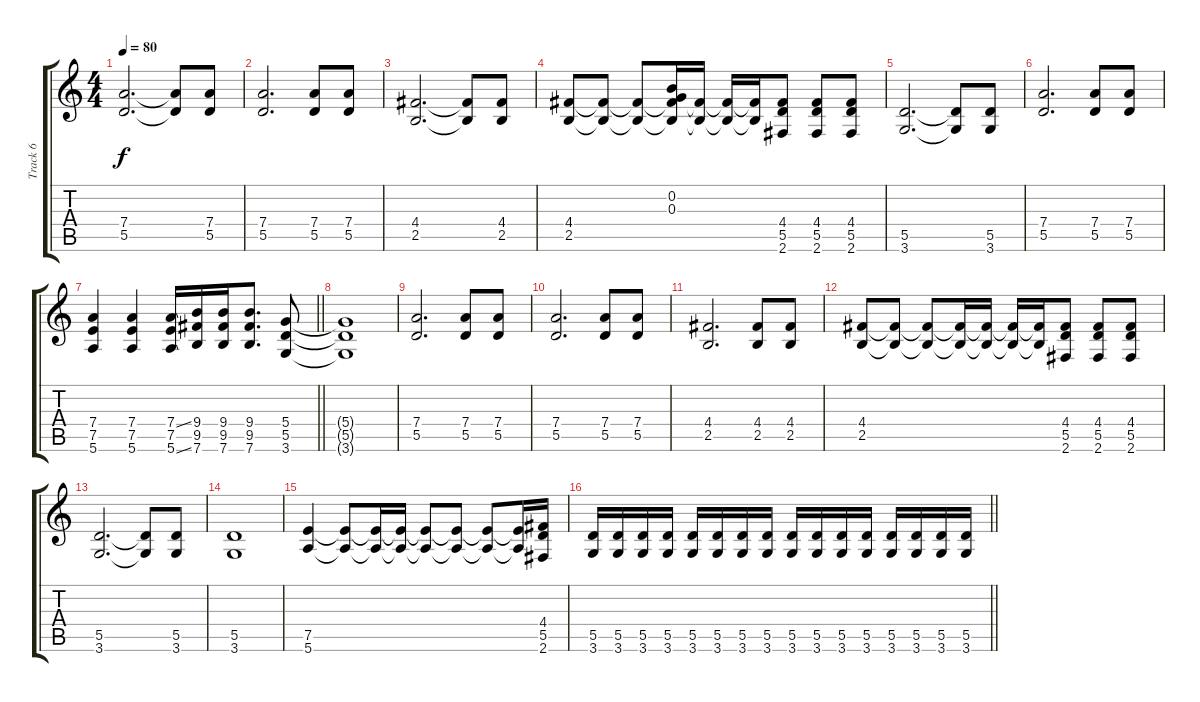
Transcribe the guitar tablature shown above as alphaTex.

\track ("Track 6" "Track 6") {instrument overdrivenguitar}
\staff {score tabs}
\tuning (E4 B3 G3 D3 A2 E2) {hide}
\ts (4 4)
\tempo 80
\clef g2
\ks c
(7.4 5.5).2{d dy f} (7.4{t} 5.5{t}).8 (7.4 5.5).8 |
(7.4 5.5).2{d} (7.4 5.5).8 (7.4 5.5).8 |
(4.4 2.5).2{d} (4.4{t} 2.5{t}).8 (4.4 2.5).8 |
(4.4 2.5).8 (4.4{t} 2.5{t}).8 (4.4{t} 2.5{t}).8 (0.2 0.3 4.4{t} 2.5{t}).16 (4.4{t} 2.5{t}).16 (4.4{t} 2.5{t}).16 (4.4{t} 2.5{t}).16 (4.4 5.5 2.6).8 (4.4 5.5 2.6).8 (4.4 5.5 2.6).8 |
(5.5 3.6).2{d} (5.5{t} 3.6{t}).8 (5.5 3.6).8 |
(7.4 5.5).2{d} (7.4 5.5).8 (7.4 5.5).8 |
\barLineRight lightlight
(7.4 7.5 5.6).4 (7.4 7.5 5.6).4 (7.4{ss} 7.5 5.6{ss}).16 (9.4 9.5 7.6).16 (9.4 9.5 7.6).16 (9.4 9.5 7.6).8{d} (5.4 5.5 3.6).8 |
(5.4{t} 5.5{t} 3.6{t}).1 |
(7.4 5.5).2{d} (7.4 5.5).8 (7.4 5.5).8 |
(7.4 5.5).2{d} (7.4 5.5).8 (7.4 5.5).8 |
(4.4 2.5).2{d} (4.4 2.5).8 (4.4 2.5).8 |
(4.4 2.5).8 (4.4{t} 2.5{t}).8 (4.4{t} 2.5{t}).8 (4.4{t} 2.5{t}).16 (4.4{t} 2.5{t}).16 (4.4{t} 2.5{t}).16 (4.4{t} 2.5{t}).16 (4.4 5.5 2.6).8 (4.4 5.5 2.6).8 (4.4 5.5 2.6).8 |
(5.5 3.6).2{d} (5.5{t} 3.6{t}).8 (5.5 3.6).8 |
(5.5 3.6).1 |
(7.5 5.6).4 (7.5{t} 5.6{t}).8 (7.5{t} 5.6{t}).16 (7.5{t} 5.6{t}).16 (7.5{t} 5.6{t}).8 (7.5{t} 5.6{t}).8 (7.5{t} 5.6{t}).8 (7.5{t} 5.6{t}).16 (4.4 5.5 2.6).16 |
\barLineRight lightlight
(5.5 3.6).16 (5.5 3.6).16 (5.5 3.6).16 (5.5 3.6).16 (5.5 3.6).16 (5.5 3.6).16 (5.5 3.6).16 (5.5 3.6).16 (5.5 3.6).16 (5.5 3.6).16 (5.5 3.6).16 (5.5 3.6).16 (5.5 3.6).16 (5.5 3.6).16 (5.5 3.6).16 (5.5 3.6).16
